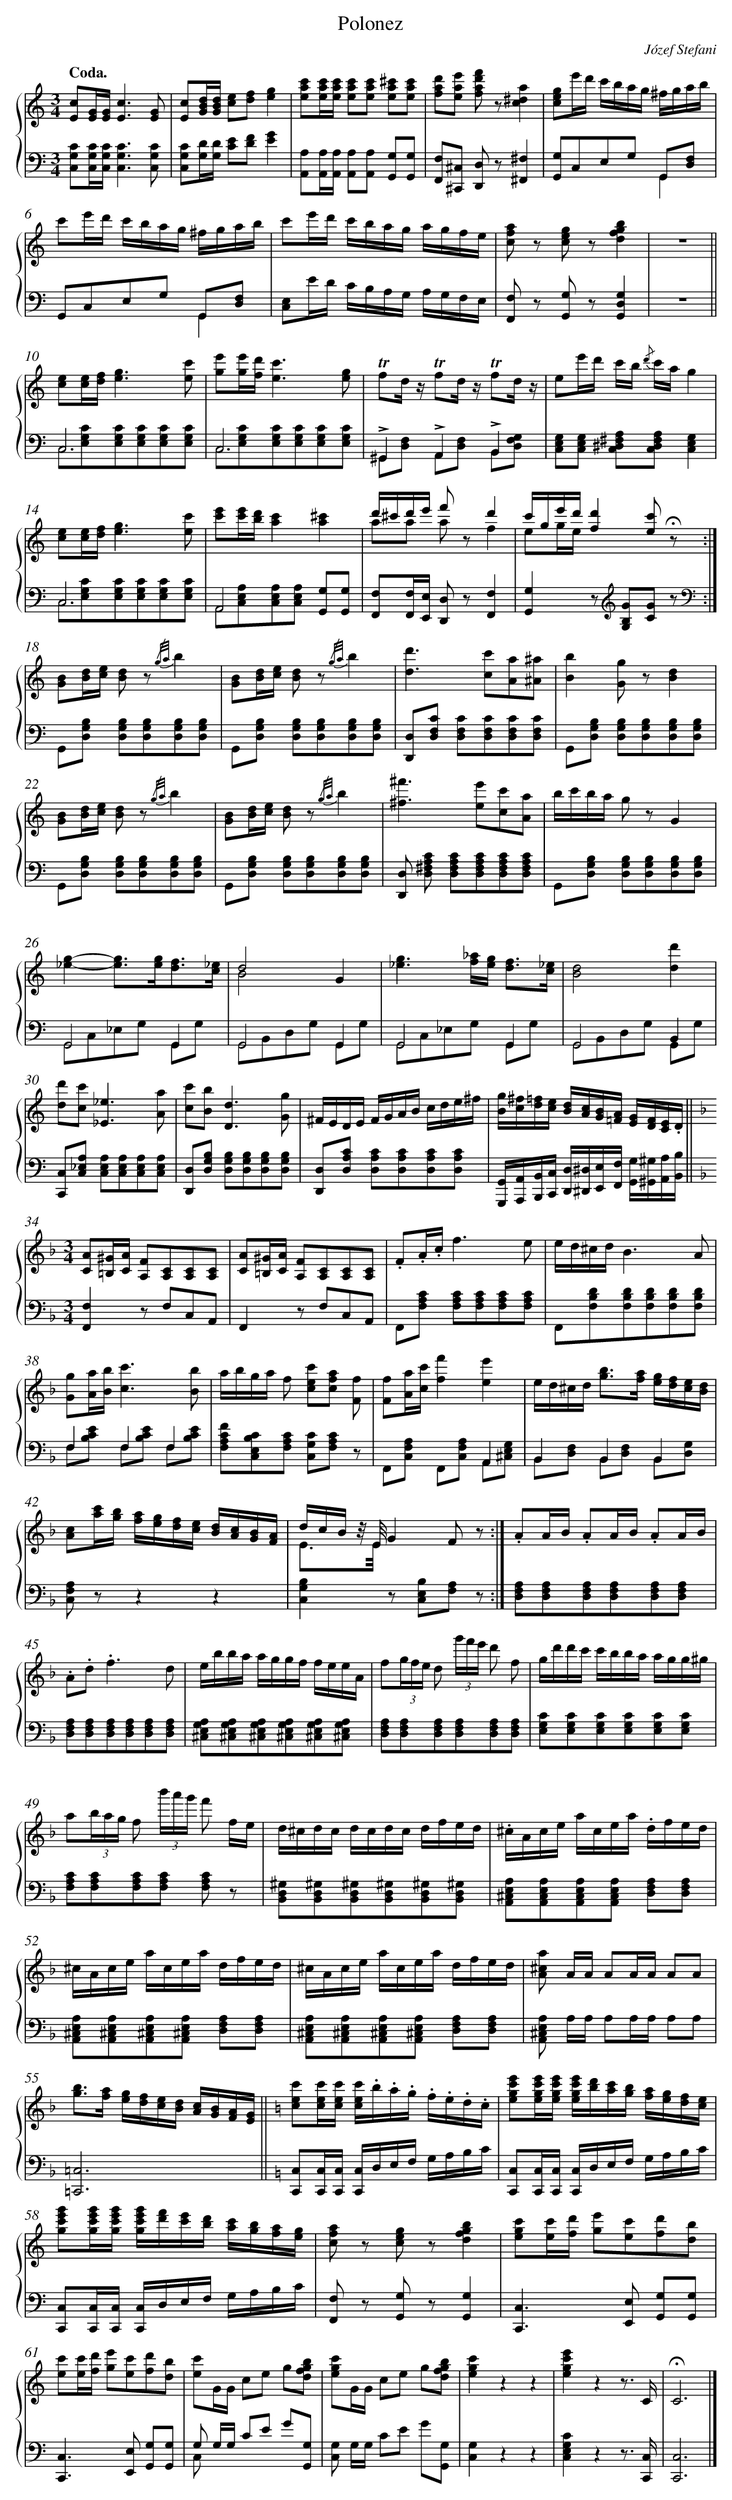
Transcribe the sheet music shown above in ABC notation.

X:1
T: Polonez
C: Józef Stefani
L: 1/8
M: 3/4
Q: "Coda."
%%staves {1 2}
V: 1 clef=treble
V: 2 clef=bass
K: C
[V:1] [cE][G/E/][G/E/][c3E3][GE] |
[V:2] [CG,C,][C/G,/C,/][C/G,/C,/][C3G,3C,3][CG,C,] |
[V:1] [cE][d/B/G/][d/B/G/] [ec][fd][g2e2] |
[V:2] [CG,C,][D/G,/][D/G,/] [EC][FD][G2E2] |
[V:1] [c'ae][c'/a/e/][c'/a/e/] [c'ae][c'ae] [^c'ae][c'ae] |
[V:2] [A,A,,][A,/A,,/][A,/A,,/] [A,A,,][A,A,,] [G,G,,][G,G,,] |
[V:1] [d'af][e'ae] [f'd'af] z[a2^d2c2] |
[V:2] [F,F,,][^C,^C,,] [D,D,,] z[^F,2^F,,2] |
[V:1] [gec]e'/d'/ c'/b/a/g/ ^f/g/a/b/ |
[V:2] [G,G,,]C,E,G, G,,[F,D,] & x4G,,2 |
[V:1] c'e'/d'/ c'/b/a/g/ ^f/g/a/b/ |
[V:2] G,,C,E,G, G,,[F,D,] & x4G,,2 |
[V:1] c'e'/d'/ c'/b/a/g/ a/g/f/e/ |
[V:2] [E,C,]E/D/ C/B,/A,/G,/ A,/G,/F,/E,/ |
[V:1] [afc] z [gec] z[b2g2f2d2] |
[V:2] [F,F,,] z [G,G,,] z[G,2D,2G,,2] |
[V:1] z6 ||
[V:2] z6 ||
[V:1] [ec][e/c/][f/d/][g3e3][c'e] |
[V:2] C,6 & C,[CG,E,][CG,E,][CG,E,][CG,E,][CG,E,] |
[V:1] [e'g][e'/g/][d'/f/][c'3e3][ge] |
[V:2] C,6 & C,[CG,E,][CG,E,][CG,E,][CG,E,][CG,E,] |
[V:1] !trill!fd/ z/ !trill!fd/ z/ !trill!fd/ z/ |
[V:2] !accent!^G,,2!accent!A,,2!accent!B,,2 & ^G,,[F,D,] A,,[F,D,] B,,[G,F,D,] |
[V:1] ee'/d'/ c'/b/ {/d'} c'/a/g2 |
[V:2] [G,E,C,][G,E,C,] [A,^F,^D,C,][A,F,D,C,][G,2E,2C,2] |
[V:1] [ec][e/c/][f/d/][g3e3][c'e] |
[V:2] C,6 & C,[CG,E,][CG,E,][CG,E,][CG,E,][CG,E,] |
[V:1] [e'c'][e'/c'/][d'/b/][c'2a2][^c'2a2] |
[V:2] A,,4[G,G,,][G,G,,] & A,,[A,E,C,][A,E,C,][A,E,C,]x2 |
[V:1] d'/^c'/d'/e'/ f' zd'2 & aa a zf2 |
[V:2] [F,F,,][F,/F,,/][E,/E,,/] [D,D,,] z[F,2F,,2] |
[V:1] c'/g/e'/d'/[d'2f2][c'e] !fermata!z & eg/e/x4 :|]
[V:2] [G,2G,,2]z[K:clef=treble] [GB,G,][GC] z :|]
[V:1] [BG][d/B/][e/c/] [dB] z {/g/a/}b2 |
[V:2] [K:clef=bass]G,,[B,G,D,] [B,G,D,][B,G,D,][B,G,D,][B,G,D,] |
[V:1] [BG][d/B/][e/c/] [dB] z {/g/a/}b2 |
[V:2] G,,[B,G,D,] [B,G,D,][B,G,D,][B,G,D,][B,G,D,] |
[V:1] [d'2d2]>[c'2c2][aA][^a^A] |
[V:2] [D,D,,][CF,D,] [CF,D,][CF,D,][CF,D,][CF,D,] |
[V:1] [b2B2][gG] z[d2B2] |
[V:2] G,,[B,G,D,] [B,G,D,][B,G,D,][B,G,D,][B,G,D,] |
[V:1] [BG][d/B/][e/c/] [dB] z {/g/a/}b2 |
[V:2] G,,[B,G,D,] [B,G,D,][B,G,D,][B,G,D,][B,G,D,] |
[V:1] [BG][d/B/][e/c/] [dB] z {/g/a/}b2 |
[V:2] G,,[B,G,D,] [B,G,D,][B,G,D,][B,G,D,][B,G,D,] |
[V:1] [^f'2^f2]>[e'2e2][c'c][aA] |
[V:2] [D,D,,] [CA,^F,D,] [CA,F,D,][CA,F,D,][CA,F,D,][CA,F,D,] |
[V:1] b/c'/b/a/ g zG2 |
[V:2] G,,[B,G,D,] [B,G,D,][B,G,D,][B,G,D,][B,G,D,] |
[V:1] [g2_e2]-[ge]>[ge][f3/d3/][_e/c/] |
[V:2] G,,4G,,2 & G,,C,_E,G, G,,G, |
[V:1] d4G2 & B4x2 |
[V:2] G,,4G,,2 & G,,B,,D,G, G,,G, |
[V:1] [g3_e3][_a/f/][ge]< [fd][_e/c/] |
[V:2] G,,4G,,2 & G,,C,_E,G, G,,G, |
[V:1] [d4B4][d'2d2] |
[V:2] G,,4B,,2 & G,,B,,D,G, G,,G, |
[V:1] [d'd][c'2c2]<[_e2_E2][aA] |
[V:2] [C,C,,][A,_E,C,] [A,E,C,][A,E,C,][A,E,C,][A,E,C,] |
[V:1] [c'c][b2B2]<[d2D2][gG] |
[V:2] [D,D,,][B,G,D,] [B,G,D,][B,G,D,][B,G,D,][B,G,D,] |
[V:1] ^F/E/D/E/ F/G/A/B/ c/d/e/^f/ |
[V:2] [D,D,,][CA,D,] [CA,D,][CA,D,][CA,D,][CA,D,] |
[V:1] [g/B/][^f/c/][=f/d/][e/c/] [d/B/][c/A/][B/G/][A/=F/] [G/E/][F/D/][E/C/].D/ ||
[V:2] [G,,/G,,,/][A,,/A,,,/][B,,/B,,,/][C,/C,,/] [D,/D,,/][^D,/^D,,/][E,/E,,/][F,/F,,/] [G,/G,,/][^G,/^G,,/][A,/A,,/][B,/B,,/] ||
[V:1]  [K:F] [M:3/4][AC][^G/=B,/][A/C/] [FA,][CA,][CA,][CA,] |
[V:2]  [K:F] [M:3/4][F,2F,,2]z F,C,A,, |
[V:1] [AC][^G/=B,/][A/C/] [FA,][CA,][CA,][CA,] |
[V:2] F,,2z F,C,A,, |
[V:1] .F.A/.c/f3e |
[V:2] F,,[CA,F,] [CA,F,][CA,F,][CA,F,][CA,F,] |
[V:1] e/d/^c/d/B3A |
[V:2] F,,[DB,F,][DB,F,][DB,F,][DB,F,][DB,F,] |
[V:1] [gG][a/A/][b/B/][c'3c3][bB] |
[V:2] F,2F,2F,2 & F,[ECB,] F,[ECB,] F,[ECB,] |
[V:1] a/b/g/a/ f [c'ec][afc] [fF] |
[V:2] [FCA,F,][CB,E,C,][CA,F,] [CG,C,][CA,F,] z |
[V:1] [fF][a/A/][c'/c/][f'2f2][e'2e2] |
[V:2] x4A,,2 & F,,[A,F,C,] F,,[A,F,C,] A,,[G,E,^C,] |
[V:1] e/d/^c/d< [bg][a/f/] [g/e/][f/d/][e/c/][d/B/] |
[V:2] B,,2B,,2B,,2 & B,,[F,D,] B,,[F,D,] B,,[G,D,] |
[V:1] [cA][c'/a/][b/g/] [a/f/][g/e/][f/d/][e/c/] [d/B/][c/A/][B/G/][A/F/] |
[V:2] [A,F,C,] zz2z2 |
[V:1] d/c/B/ z// E//G2F z & E3/x//E//x4 :|]
[V:2] [B,2G,2C,2]z [B,E,C,][A,F,] z :|]
[V:1] .AA/B/ .AA/B/ .AA/B/ |
[V:2] [A,F,D,][A,F,D,][A,F,D,][A,F,D,][A,F,D,][A,F,D,] |
[V:1] .A.d2<.f2d |
[V:2] [A,F,D,][A,F,D,][A,F,D,][A,F,D,][A,F,D,][A,F,D,] |
[V:1] e/b/b/a/ a/g/g/f/ f/e/e/A/ |
[V:2] [A,G,E,^C,][A,G,E,^C,][A,G,E,^C,][A,G,E,^C,][A,G,E,^C,][A,G,E,^C,] |
[V:1] f(3g/f/e/ d (3g'/f'/e'/ d' f |
[V:2] [A,F,D,][A,F,D,][A,F,D,][A,F,D,][A,F,D,][A,F,D,] |
[V:1] g/d'/d'/c'/ c'/b/b/a/ a/g/g/^g/ |
[V:2] [CG,E,][CG,E,][CG,E,][CG,E,][CG,E,][CG,E,] |
[V:1] a(3b/a/g/ f (3b'/a'/g'/ f' f/e/ |
[V:2] [CA,F,][CA,F,][CA,F,][CA,F,] [CA,F,] z |
[V:1] d/^c/d/c/ d/c/d/c/ d/f/e/d/ |
[V:2] [^G,D,B,,][^G,D,B,,][^G,D,B,,][^G,D,B,,][^G,D,B,,][^G,D,B,,] |
[V:1] .^c/A/c/e/ a/c/e/a/ .d/f/e/d/ |
[V:2] [A,E,^C,A,,][A,E,C,A,,][A,E,C,A,,][A,E,C,A,,] [A,F,D,][A,F,D,] |
[V:1] ^c/A/c/e/ a/c/e/a/ d/f/e/d/ |
[V:2] [A,E,^C,A,,][A,E,^C,A,,][A,E,^C,A,,][A,E,^C,A,,] [A,F,D,][A,F,D,] |
[V:1] ^c/A/c/e/ a/c/e/a/ d/f/e/d/ |
[V:2] [A,E,^C,A,,][A,E,^C,A,,][A,E,^C,A,,][A,E,^C,A,,] [A,F,D,][A,F,D,] |
[V:1] [a^cA] A/A/ AA/A/ AA |
[V:2] [A,E,^C,A,,] A,/A,/ A,A,/A,/ A,A, |
[V:1] [bg]>[af] [g/e/][f/d/][e/c/][d/B/] [c/A/][B/G/][A/F/][G/E/] ||
[V:2] [=C,6=C,,6] ||
[V:1]  [K:C] [c'ec][c'/e/c/][c'/e/c/] [c'/e/c/].b/.a/.g/ .f/.e/.d/.c/ |
[V:2]  [K:C] [C,C,,][C,/C,,/][C,/C,,/] [C,/C,,/]D,/E,/F,/ G,/A,/B,/C/ |
[V:1] [e'c'ge][e'/c'/g/e/][e'/c'/g/e/] [e'/c'/g/e/][d'/b/][c'/a/][b/g/] [a/f/][g/e/][f/d/][e/c/] |
[V:2] [C,C,,][C,/C,,/][C,/C,,/] [C,/C,,/]D,/E,/F,/ G,/A,/B,/C/ |
[V:1] [g'e'c'g][g'/e'/c'/g/][g'/e'/c'/g/] [g'/e'/c'/g/][f'/d'/][e'/c'/][d'/b/] [c'/a/][b/g/][a/f/][g/e/] |
[V:2] [C,C,,][C,/C,,/][C,/C,,/] [C,/C,,/]D,/E,/F,/ G,/A,/B,/C/ |
[V:1] [afc] z [gec] z[b2g2f2d2] |
[V:2] [F,F,,] z [G,G,,] z[G,2G,,2] |
[V:1] [c'ge][c'/e/][d'/f/] [e'g][c'e][d'f][bd] |
[V:2] [C,2C,,2]>[E,2E,,2] [G,G,,][G,G,,] |
[V:1] [c'e][c'/e/][d'/f/] [e'g][c'e][d'f][bd] |
[V:2] [C,2C,,2]>[E,2E,,2] [G,G,,][G,G,,] |
[V:1] [c'e]G/G/ ce g[bgfd] |
[V:2] G, G,/G,/ CE G[G,G,,] & C, xx4 |
[V:1] [c'ge]G/G/ ce g[bgfd] |
[V:2] [G,C,] G,/G,/ CE G[G,G,,] |
[V:1] [c'2g2e2]z2z2 |
[V:2] [G,2C,2]z2z2 |
[V:1] [e'2c'2g2e2]z2z3/ C/ |
[V:2] [C2G,2E,2C,2]z2z3/ [C,/C,,/] |
[V:1] !fermata!C6 |]
[V:2] [C,6C,,6] |]
